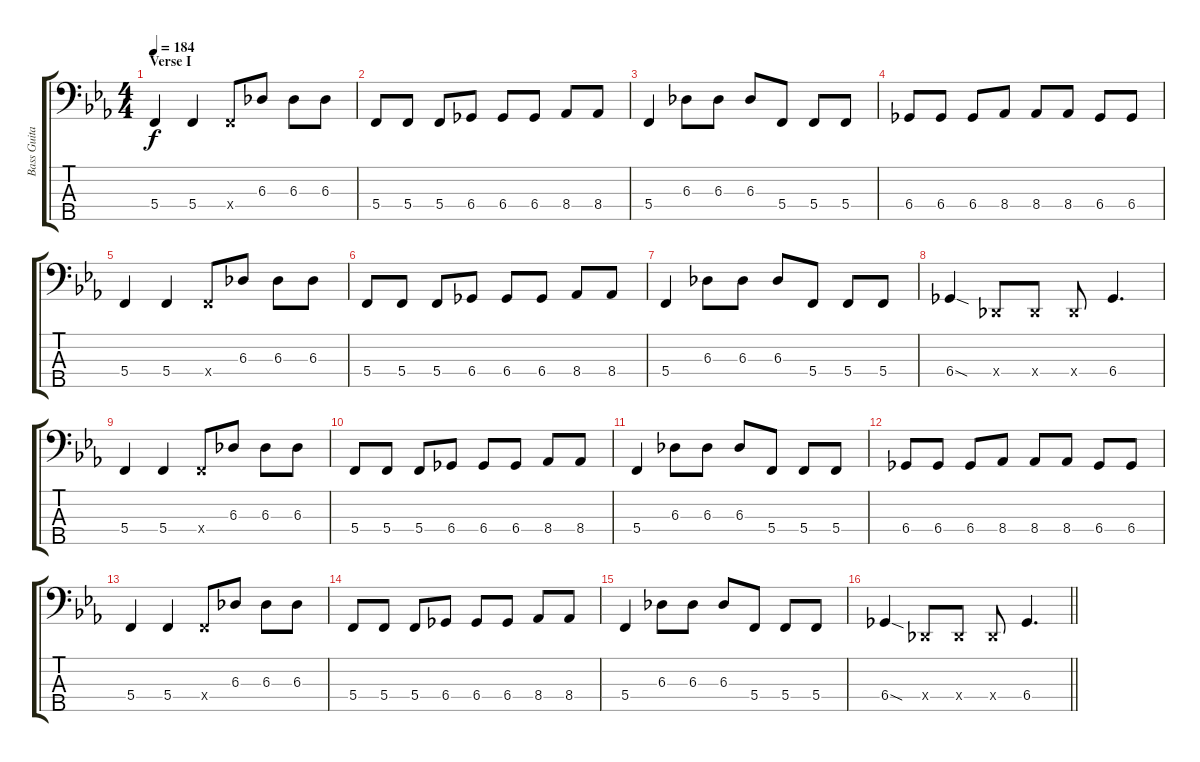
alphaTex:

\track ("Bass Guitar" "Bass Guita") {instrument electricbassfinger}
\staff {score tabs}
\tuning (F2 C2 G1 C1 A0) {hide}
\ts (4 4)
\section ("" "Verse I")
\tempo 184
\clef f4
\ks eb
5.4.4{dy f} 5.4.4 5.4{x}.8 6.3.8 6.3.8 6.3.8 |
5.4.8 5.4.8 5.4.8 6.4.8 6.4.8 6.4.8 8.4.8 8.4.8 |
5.4.4 6.3.8 6.3.8 6.3.8 5.4.8 5.4.8 5.4.8 |
6.4.8 6.4.8 6.4.8 8.4.8 8.4.8 8.4.8 6.4.8 6.4.8 |
5.4.4 5.4.4 5.4{x}.8 6.3.8 6.3.8 6.3.8 |
5.4.8 5.4.8 5.4.8 6.4.8 6.4.8 6.4.8 8.4.8 8.4.8 |
5.4.4 6.3.8 6.3.8 6.3.8 5.4.8 5.4.8 5.4.8 |
6.4{sod}.4 1.4{x}.8 1.4{x}.8 1.4{x}.8 6.4.4{d} |
5.4.4 5.4.4 5.4{x}.8 6.3.8 6.3.8 6.3.8 |
5.4.8 5.4.8 5.4.8 6.4.8 6.4.8 6.4.8 8.4.8 8.4.8 |
5.4.4 6.3.8 6.3.8 6.3.8 5.4.8 5.4.8 5.4.8 |
6.4.8 6.4.8 6.4.8 8.4.8 8.4.8 8.4.8 6.4.8 6.4.8 |
5.4.4 5.4.4 5.4{x}.8 6.3.8 6.3.8 6.3.8 |
5.4.8 5.4.8 5.4.8 6.4.8 6.4.8 6.4.8 8.4.8 8.4.8 |
5.4.4 6.3.8 6.3.8 6.3.8 5.4.8 5.4.8 5.4.8 |
\barLineRight lightlight
6.4{sod}.4 1.4{x}.8 1.4{x}.8 1.4{x}.8 6.4.4{d}
